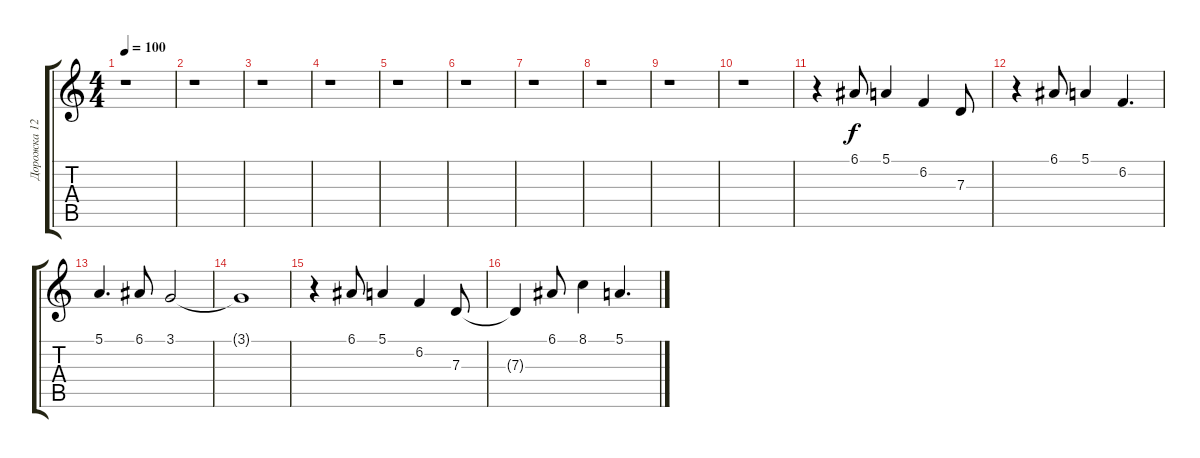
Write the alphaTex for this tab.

\track ("Дорожка 12" "Дорожка 12") {instrument fx5brightness}
\staff {score tabs}
\tuning (E4 B3 G3 D3 A2 E2) {hide}
\ts (4 4)
\tempo 100
\clef g2
\ks c
r.1{dy f} |
r.1 |
r.1 |
r.1 |
r.1 |
r.1 |
r.1 |
r.1 |
r.1 |
r.1 |
r.4 6.1.8 5.1.4 6.2.4 7.3.8 |
r.4 6.1.8 5.1.4 6.2.4{d} |
5.1.4{d} 6.1.8 3.1.2 |
3.1{t}.1 |
r.4 6.1.8 5.1.4 6.2.4 7.3.8 |
7.3{t}.4 6.1.8 8.1.4 5.1.4{d}
